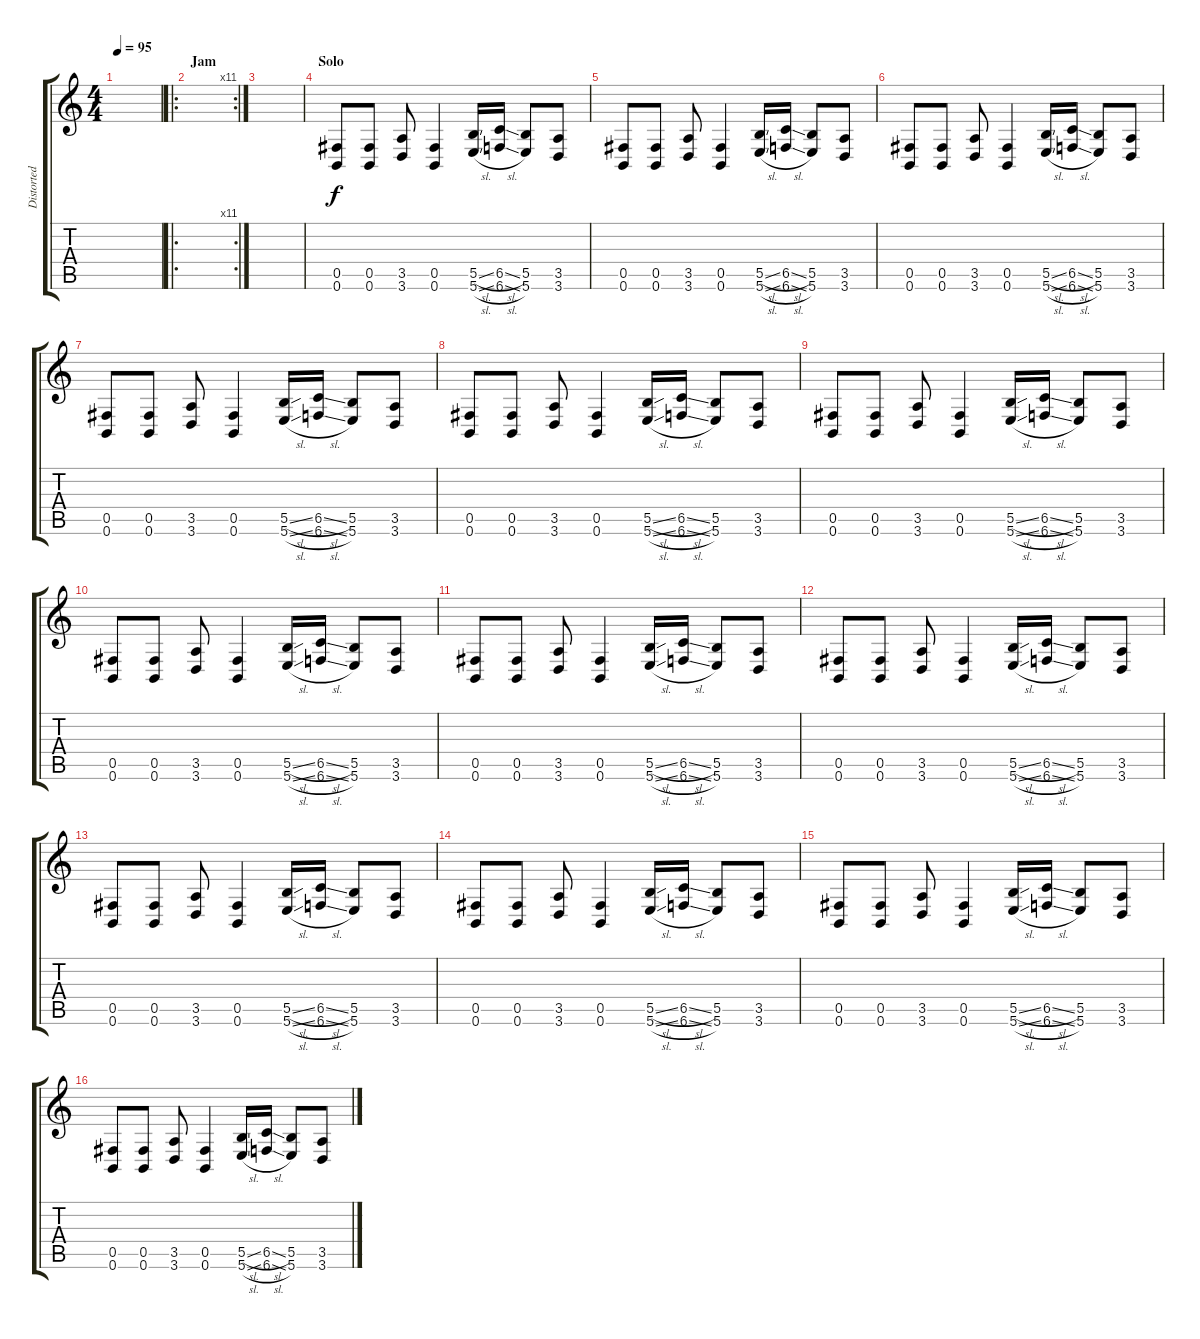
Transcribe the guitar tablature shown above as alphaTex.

\track ("Distorted Guitar" "Distorted ") {instrument distortionguitar}
\staff {score tabs}
\tuning (Db4 Ab3 E3 B2 Gb2 B1) {hide}
\ts (4 4)
\tempo 95
\clef g2
\ks c
|
\ro
\rc 11
\section ("" "Jam")
|
|
\section ("" "Solo")
(0.5 0.6).8 (0.5 0.6).8 (3.5 3.6).8 (0.5 0.6).4 (5.5{sl} 5.6{sl}).16 (6.5{sl} 6.6{sl}).16 (5.5 5.6).8 (3.5 3.6).8 |
(0.5 0.6).8 (0.5 0.6).8 (3.5 3.6).8 (0.5 0.6).4 (5.5{sl} 5.6{sl}).16 (6.5{sl} 6.6{sl}).16 (5.5 5.6).8 (3.5 3.6).8 |
(0.5 0.6).8 (0.5 0.6).8 (3.5 3.6).8 (0.5 0.6).4 (5.5{sl} 5.6{sl}).16 (6.5{sl} 6.6{sl}).16 (5.5 5.6).8 (3.5 3.6).8 |
(0.5 0.6).8 (0.5 0.6).8 (3.5 3.6).8 (0.5 0.6).4 (5.5{sl} 5.6{sl}).16 (6.5{sl} 6.6{sl}).16 (5.5 5.6).8 (3.5 3.6).8 |
(0.5 0.6).8 (0.5 0.6).8 (3.5 3.6).8 (0.5 0.6).4 (5.5{sl} 5.6{sl}).16 (6.5{sl} 6.6{sl}).16 (5.5 5.6).8 (3.5 3.6).8 |
(0.5 0.6).8 (0.5 0.6).8 (3.5 3.6).8 (0.5 0.6).4 (5.5{sl} 5.6{sl}).16 (6.5{sl} 6.6{sl}).16 (5.5 5.6).8 (3.5 3.6).8 |
(0.5 0.6).8 (0.5 0.6).8 (3.5 3.6).8 (0.5 0.6).4 (5.5{sl} 5.6{sl}).16 (6.5{sl} 6.6{sl}).16 (5.5 5.6).8 (3.5 3.6).8 |
(0.5 0.6).8 (0.5 0.6).8 (3.5 3.6).8 (0.5 0.6).4 (5.5{sl} 5.6{sl}).16 (6.5{sl} 6.6{sl}).16 (5.5 5.6).8 (3.5 3.6).8 |
(0.5 0.6).8 (0.5 0.6).8 (3.5 3.6).8 (0.5 0.6).4 (5.5{sl} 5.6{sl}).16 (6.5{sl} 6.6{sl}).16 (5.5 5.6).8 (3.5 3.6).8 |
(0.5 0.6).8 (0.5 0.6).8 (3.5 3.6).8 (0.5 0.6).4 (5.5{sl} 5.6{sl}).16 (6.5{sl} 6.6{sl}).16 (5.5 5.6).8 (3.5 3.6).8 |
(0.5 0.6).8 (0.5 0.6).8 (3.5 3.6).8 (0.5 0.6).4 (5.5{sl} 5.6{sl}).16 (6.5{sl} 6.6{sl}).16 (5.5 5.6).8 (3.5 3.6).8 |
(0.5 0.6).8 (0.5 0.6).8 (3.5 3.6).8 (0.5 0.6).4 (5.5{sl} 5.6{sl}).16 (6.5{sl} 6.6{sl}).16 (5.5 5.6).8 (3.5 3.6).8 |
(0.5 0.6).8 (0.5 0.6).8 (3.5 3.6).8 (0.5 0.6).4 (5.5{sl} 5.6{sl}).16 (6.5{sl} 6.6{sl}).16 (5.5 5.6).8 (3.5 3.6).8
